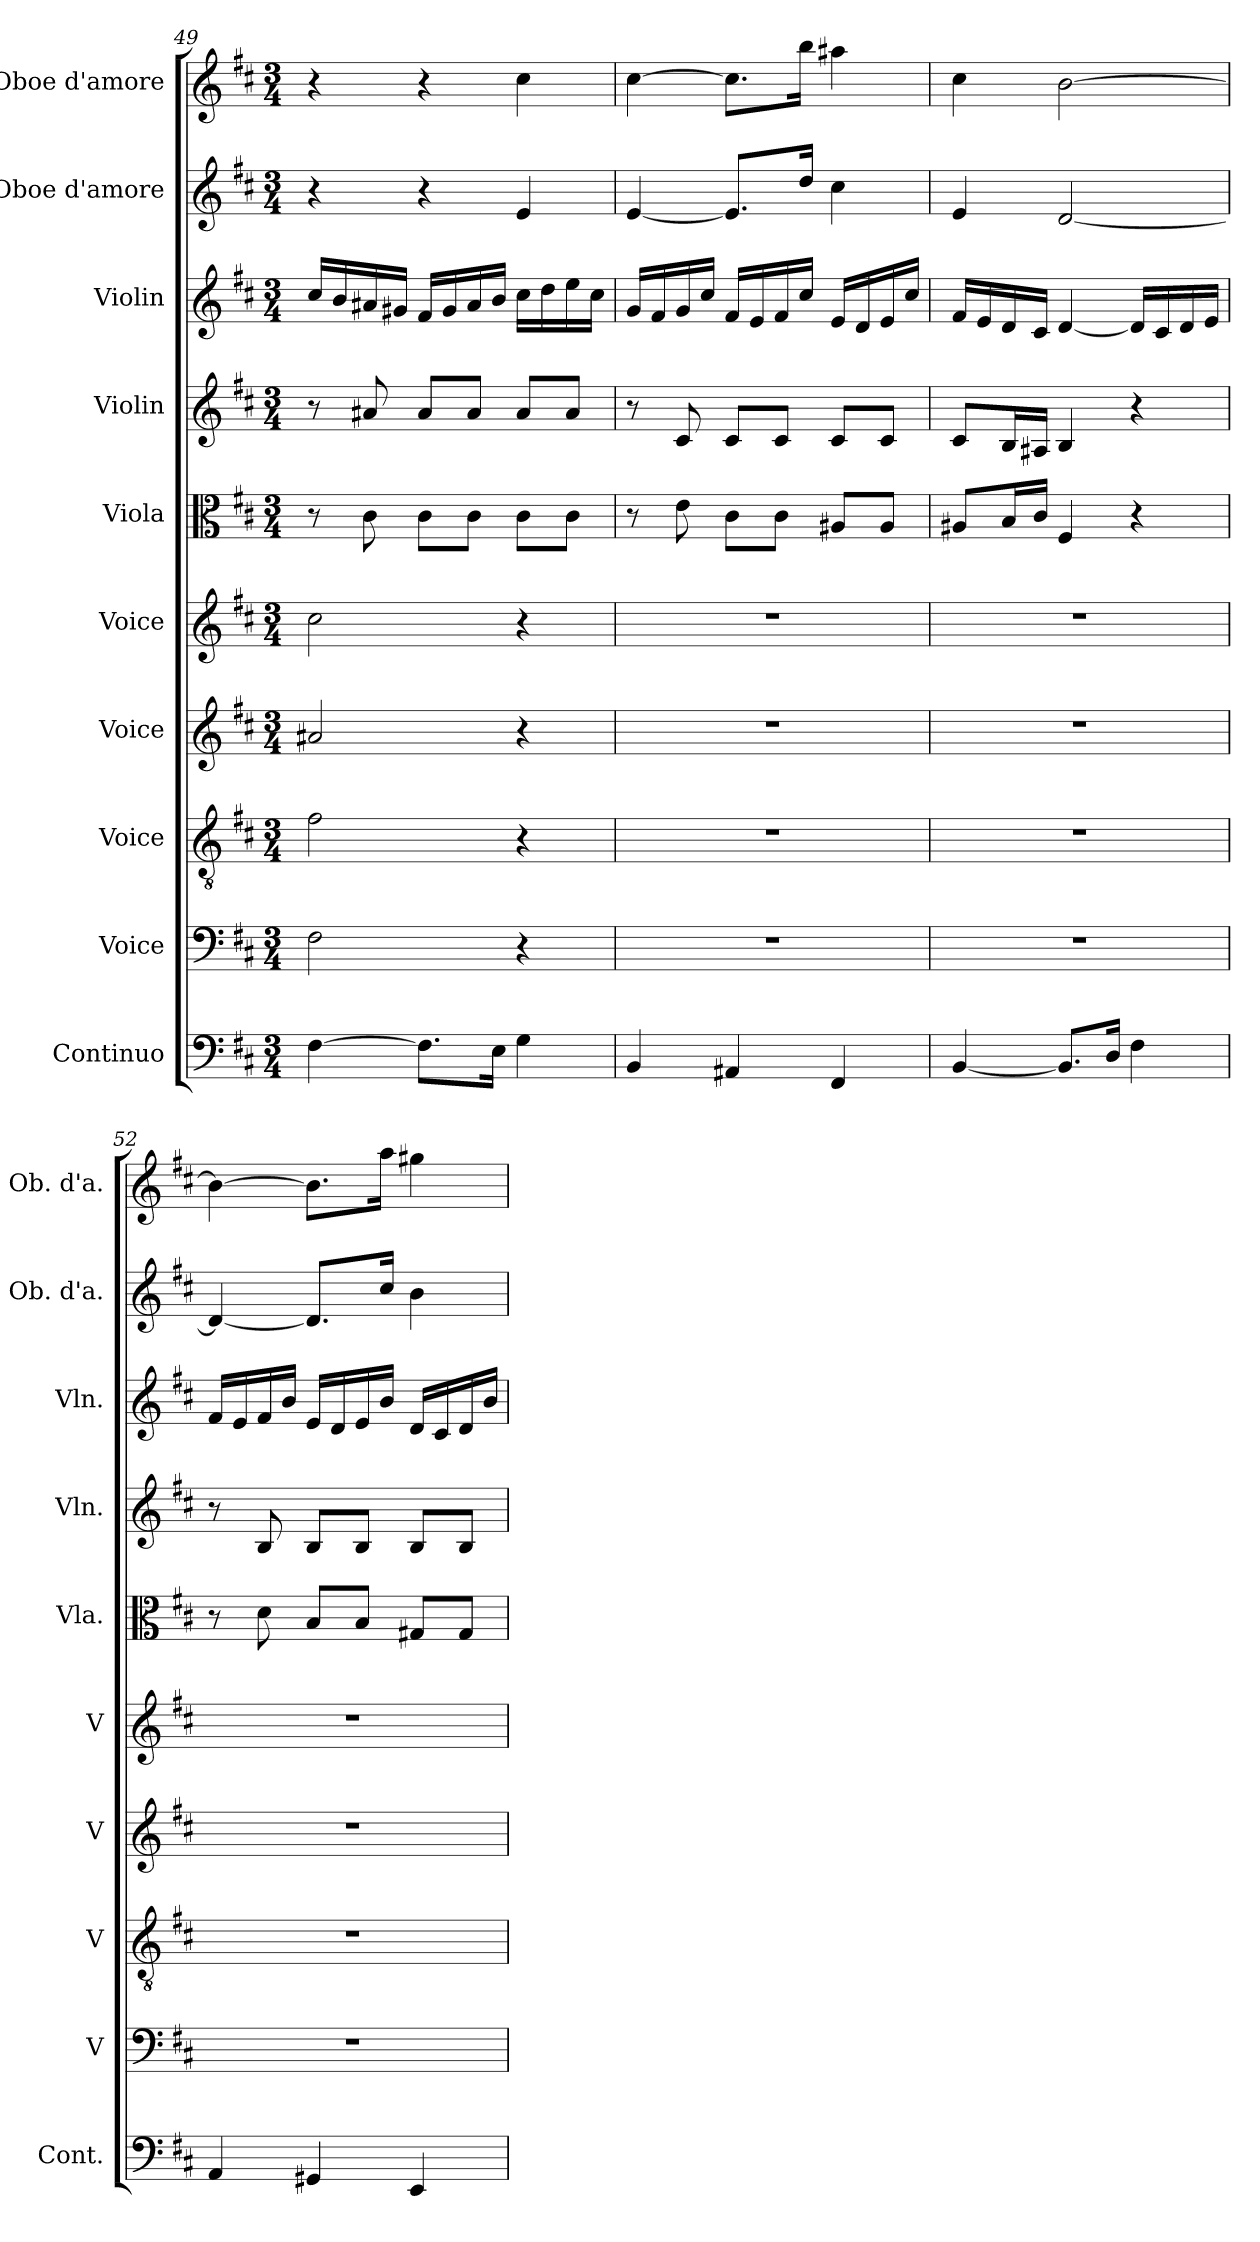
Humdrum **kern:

**kern	**kern	**kern	**kern	**kern	**kern	**kern	**kern	**kern	**kern
*part10	*part9	*part8	*part7	*part6	*part5	*part4	*part3	*part2	*part1
*staff10	*staff9	*staff8	*staff7	*staff6	*staff5	*staff4	*staff3	*staff2	*staff1
*I"Continuo	*I"Voice	*I"Voice	*I"Voice	*I"Voice	*I"Viola	*I"Violin	*I"Violin	*I"Oboe d'amore	*I"Oboe d'amore
*I'Cont.	*I'V	*I'V	*I'V	*I'V	*I'Vla.	*I'Vln.	*I'Vln.	*I'Ob. d'a.	*I'Ob. d'a.
*clefF4	*clefF4	*clefGv2	*clefG2	*clefG2	*clefC3	*clefG2	*clefG2	*clefG2	*clefG2
*k[f#c#]	*k[f#c#]	*k[f#c#]	*k[f#c#]	*k[f#c#]	*k[f#c#]	*k[f#c#]	*k[f#c#]	*k[f#c#]	*k[f#c#]
*M3/4	*M3/4	*M3/4	*M3/4	*M3/4	*M3/4	*M3/4	*M3/4	*M3/4	*M3/4
=49	=49	=49	=49	=49	=49	=49	=49	=49	=49
[4F#	2F#	2f#	2a#X	2cc#	8r	8r	16cc#LL	4r	4r
.	.	.	.	.	.	.	16b	.	.
.	.	.	.	.	8c#	8a#X	16a#X	.	.
.	.	.	.	.	.	.	16g#XJJ	.	.
8.F#L]	.	.	.	.	8c#L	8a#L	16f#LL	4r	4r
.	.	.	.	.	.	.	16g#	.	.
.	.	.	.	.	8c#J	8a#J	16a#	.	.
16EJk	.	.	.	.	.	.	16bJJ	.	.
4G	4r	4r	4r	4r	8c#L	8a#L	16cc#LL	4e	4cc#
.	.	.	.	.	.	.	16dd	.	.
.	.	.	.	.	8c#J	8a#J	16ee	.	.
.	.	.	.	.	.	.	16cc#JJ	.	.
=50	=50	=50	=50	=50	=50	=50	=50	=50	=50
4BB	2.r	2.r	2.r	2.r	8r	8r	16gLL	[4e	[4cc#
.	.	.	.	.	.	.	16f#	.	.
.	.	.	.	.	8e	8c#	16g	.	.
.	.	.	.	.	.	.	16cc#JJ	.	.
4AA#X	.	.	.	.	8c#L	8c#L	16f#LL	8.eL]	8.cc#L]
.	.	.	.	.	.	.	16e	.	.
.	.	.	.	.	8c#J	8c#J	16f#	.	.
.	.	.	.	.	.	.	16cc#JJ	16ddJk	16bbJk
4FF#	.	.	.	.	8A#XL	8c#L	16eLL	4cc#	4aa#X
.	.	.	.	.	.	.	16d	.	.
.	.	.	.	.	8A#J	8c#J	16e	.	.
.	.	.	.	.	.	.	16cc#JJ	.	.
=51	=51	=51	=51	=51	=51	=51	=51	=51	=51
[4BB	2.r	2.r	2.r	2.r	8A#XL	8c#L	16f#LL	4e	4cc#
.	.	.	.	.	.	.	16e	.	.
.	.	.	.	.	16BL	16BL	16d	.	.
.	.	.	.	.	16c#JJ	16A#XJJ	16c#JJ	.	.
8.BBL]	.	.	.	.	4F#	4B	[4d	[2d	[2b
16DJk	.	.	.	.	.	.	.	.	.
4F#	.	.	.	.	4r	4r	16dLL]	.	.
.	.	.	.	.	.	.	16c#	.	.
.	.	.	.	.	.	.	16d	.	.
.	.	.	.	.	.	.	16eJJ	.	.
=52	=52	=52	=52	=52	=52	=52	=52	=52	=52
4AA	2.r	2.r	2.r	2.r	8r	8r	16f#LL	4d_	4b_
.	.	.	.	.	.	.	16e	.	.
.	.	.	.	.	8d	8B	16f#	.	.
.	.	.	.	.	.	.	16bJJ	.	.
4GG#X	.	.	.	.	8BL	8BL	16eLL	8.dL]	8.bL]
.	.	.	.	.	.	.	16d	.	.
.	.	.	.	.	8BJ	8BJ	16e	.	.
.	.	.	.	.	.	.	16bJJ	16cc#Jk	16aaJk
4EE	.	.	.	.	8G#XL	8BL	16dLL	4b	4gg#X
.	.	.	.	.	.	.	16c#	.	.
.	.	.	.	.	8G#J	8BJ	16d	.	.
.	.	.	.	.	.	.	16bJJ	.	.
=	=	=	=	=	=	=	=	=	=
*-	*-	*-	*-	*-	*-	*-	*-	*-	*-
